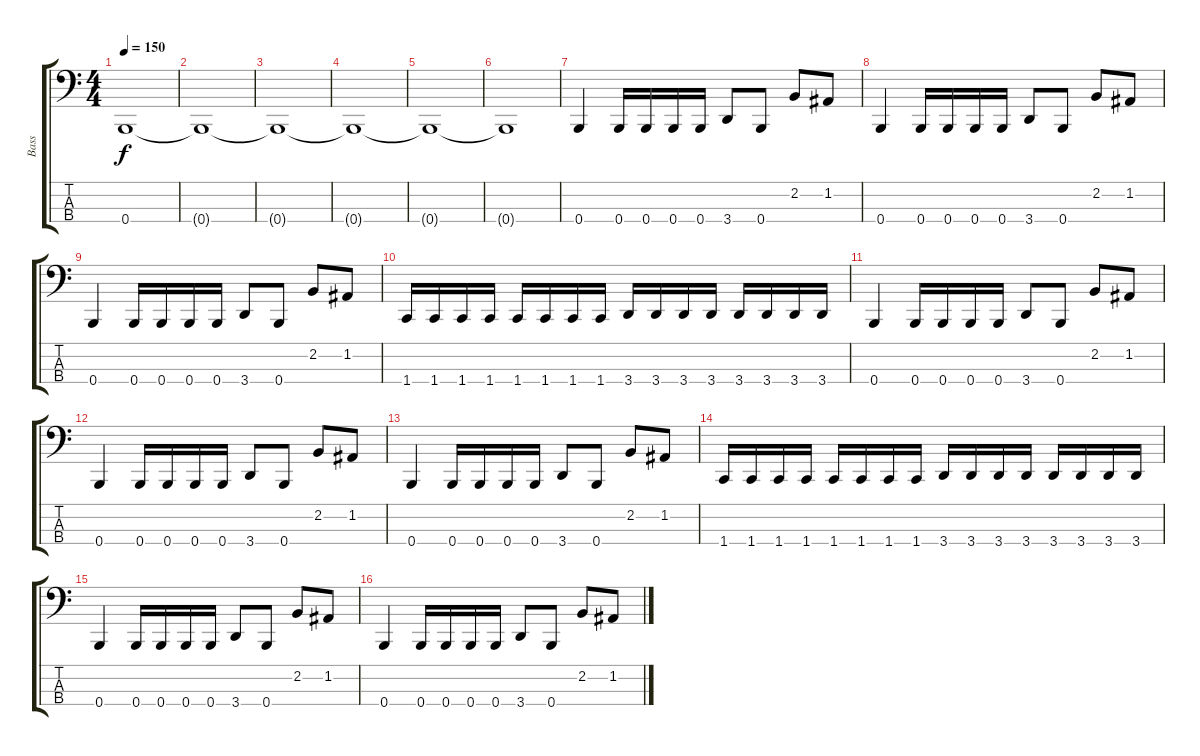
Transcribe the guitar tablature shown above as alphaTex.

\track ("Bass" "Bass") {instrument electricbasspick}
\staff {score tabs}
\tuning (D2 A1 E1 B0) {hide}
\ts (4 4)
\tempo 150
\clef f4
\ks c
0.4{t}.1{dy f} |
0.4{t}.1 |
0.4{t}.1 |
0.4{t}.1 |
0.4{t}.1 |
0.4{t}.1 |
0.4.4 0.4.16 0.4.16 0.4.16 0.4.16 3.4.8 0.4.8 2.2.8 1.2.8 |
0.4.4 0.4.16 0.4.16 0.4.16 0.4.16 3.4.8 0.4.8 2.2.8 1.2.8 |
0.4.4 0.4.16 0.4.16 0.4.16 0.4.16 3.4.8 0.4.8 2.2.8 1.2.8 |
1.4.16 1.4.16 1.4.16 1.4.16 1.4.16 1.4.16 1.4.16 1.4.16 3.4.16 3.4.16 3.4.16 3.4.16 3.4.16 3.4.16 3.4.16 3.4.16 |
0.4.4 0.4.16 0.4.16 0.4.16 0.4.16 3.4.8 0.4.8 2.2.8 1.2.8 |
0.4.4 0.4.16 0.4.16 0.4.16 0.4.16 3.4.8 0.4.8 2.2.8 1.2.8 |
0.4.4 0.4.16 0.4.16 0.4.16 0.4.16 3.4.8 0.4.8 2.2.8 1.2.8 |
1.4.16 1.4.16 1.4.16 1.4.16 1.4.16 1.4.16 1.4.16 1.4.16 3.4.16 3.4.16 3.4.16 3.4.16 3.4.16 3.4.16 3.4.16 3.4.16 |
0.4.4 0.4.16 0.4.16 0.4.16 0.4.16 3.4.8 0.4.8 2.2.8 1.2.8 |
0.4.4 0.4.16 0.4.16 0.4.16 0.4.16 3.4.8 0.4.8 2.2.8 1.2.8
